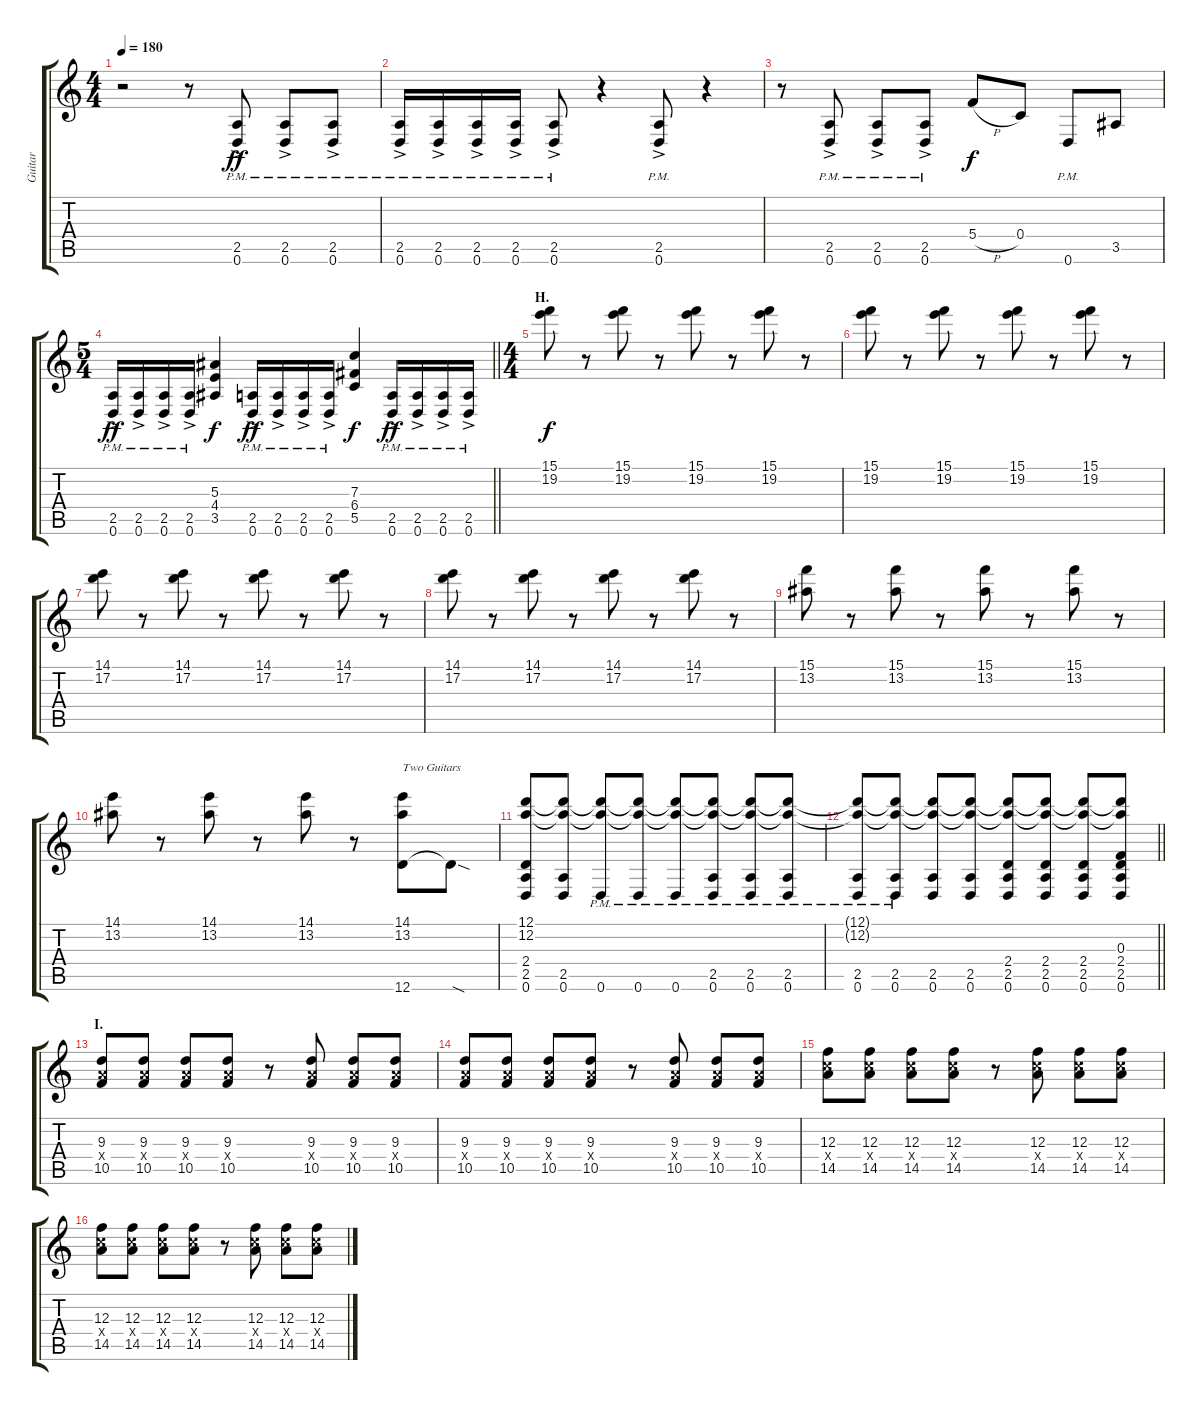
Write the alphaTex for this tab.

\track ("Guitar" "Guitar") {instrument distortionguitar}
\staff {score tabs}
\tuning (D4 A3 F3 C3 G2 D2) {hide}
\ts (4 4)
\tempo 180
\clef g2
\ks c
r.2{dy ff} r.8 (2.5{ac pm} 0.6{ac pm}).8 (2.5{ac pm} 0.6{ac pm}).8 (2.5{ac pm} 0.6{ac pm}).8 |
(2.5{ac pm} 0.6{ac pm}).16 (2.5{ac pm} 0.6{ac pm}).16 (2.5{ac pm} 0.6{ac pm}).16 (2.5{ac pm} 0.6{ac pm}).16 (2.5{ac pm} 0.6{ac pm}).8 r.4 (2.5{ac pm} 0.6{ac pm}).8 r.4 |
r.8 (2.5{ac pm} 0.6{ac pm}).8 (2.5{ac pm} 0.6{ac pm}).8 (2.5{ac pm} 0.6{ac pm}).8 5.4{h}.8{dy f} 0.4.8 0.6{pm}.8 3.5.8 |
\ts (5 4)
\barLineRight lightlight
(2.5{ac pm} 0.6{ac pm}).16{dy ff} (2.5{ac pm} 0.6{ac pm}).16 (2.5{ac pm} 0.6{ac pm}).16 (2.5{ac pm} 0.6{ac pm}).16 (5.3 4.4 3.5).4{dy f} (2.5{ac pm} 0.6{ac pm}).16{dy ff} (2.5{ac pm} 0.6{ac pm}).16 (2.5{ac pm} 0.6{ac pm}).16 (2.5{ac pm} 0.6{ac pm}).16 (7.3 6.4 5.5).4{dy f} (2.5{ac pm} 0.6{ac pm}).16{dy ff} (2.5{ac pm} 0.6{ac pm}).16 (2.5{ac pm} 0.6{ac pm}).16 (2.5{ac pm} 0.6{ac pm}).16 |
\ts (4 4)
\section ("" "H.")
(15.1 19.2).8{dy f volume 10} r.8 (15.1 19.2).8 r.8 (15.1 19.2).8 r.8 (15.1 19.2).8 r.8 |
(15.1 19.2).8 r.8 (15.1 19.2).8 r.8 (15.1 19.2).8 r.8 (15.1 19.2).8 r.8 |
(14.1 17.2).8 r.8 (14.1 17.2).8 r.8 (14.1 17.2).8 r.8 (14.1 17.2).8 r.8 |
(14.1 17.2).8 r.8 (14.1 17.2).8 r.8 (14.1 17.2).8 r.8 (14.1 17.2).8 r.8 |
(15.1 13.2).8 r.8 (15.1 13.2).8 r.8 (15.1 13.2).8 r.8 (15.1 13.2).8 r.8 |
(14.1 13.2).8 r.8 (14.1 13.2).8 r.8 (14.1 13.2).8 r.8 (14.1 13.2 12.6).8{txt "Two Guitars"} 12.6{sod t}.8 |
(12.1 12.2 2.4 2.5 0.6).8{volume 13} (12.1{t} 12.2{t} 2.5 0.6).8 (12.1{t} 12.2{t} 0.6{pm}).8 (12.1{t} 12.2{t} 0.6{pm}).8 (12.1{t} 12.2{t} 0.6{pm}).8 (12.1{t} 12.2{t} 2.5{pm} 0.6{pm}).8 (12.1{t} 12.2{t} 2.5{pm} 0.6{pm}).8 (12.1{t} 12.2{t} 2.5{pm} 0.6{pm}).8 |
\barLineRight lightlight
(12.1{t} 12.2{t} 2.5{pm} 0.6{pm}).8 (12.1{t} 12.2{t} 2.5{pm} 0.6{pm}).8 (12.1{t} 12.2{t} 2.5 0.6).8 (12.1{t} 12.2{t} 2.5 0.6).8 (12.1{t} 12.2{t} 2.4 2.5 0.6).8 (12.1{t} 12.2{t} 2.4 2.5 0.6).8 (12.1{t} 12.2{t} 2.4 2.5 0.6).8 (12.1{t} 12.2{t} 0.3 2.4 2.5 0.6).8 |
\section ("" "I.")
(9.3 9.4{x} 10.5).8 (9.3 9.4{x} 10.5).8 (9.3 9.4{x} 10.5).8 (9.3 9.4{x} 10.5).8 r.8 (9.3 9.4{x} 10.5).8 (9.3 9.4{x} 10.5).8 (9.3 9.4{x} 10.5).8 |
(9.3 9.4{x} 10.5).8 (9.3 9.4{x} 10.5).8 (9.3 9.4{x} 10.5).8 (9.3 9.4{x} 10.5).8 r.8 (9.3 9.4{x} 10.5).8 (9.3 9.4{x} 10.5).8 (9.3 9.4{x} 10.5).8 |
(12.3 12.4{x} 14.5).8 (12.3 12.4{x} 14.5).8 (12.3 12.4{x} 14.5).8 (12.3 12.4{x} 14.5).8 r.8 (12.3 12.4{x} 14.5).8 (12.3 12.4{x} 14.5).8 (12.3 12.4{x} 14.5).8 |
(12.3 12.4{x} 14.5).8 (12.3 12.4{x} 14.5).8 (12.3 12.4{x} 14.5).8 (12.3 12.4{x} 14.5).8 r.8 (12.3 12.4{x} 14.5).8 (12.3 12.4{x} 14.5).8 (12.3 12.4{x} 14.5).8
